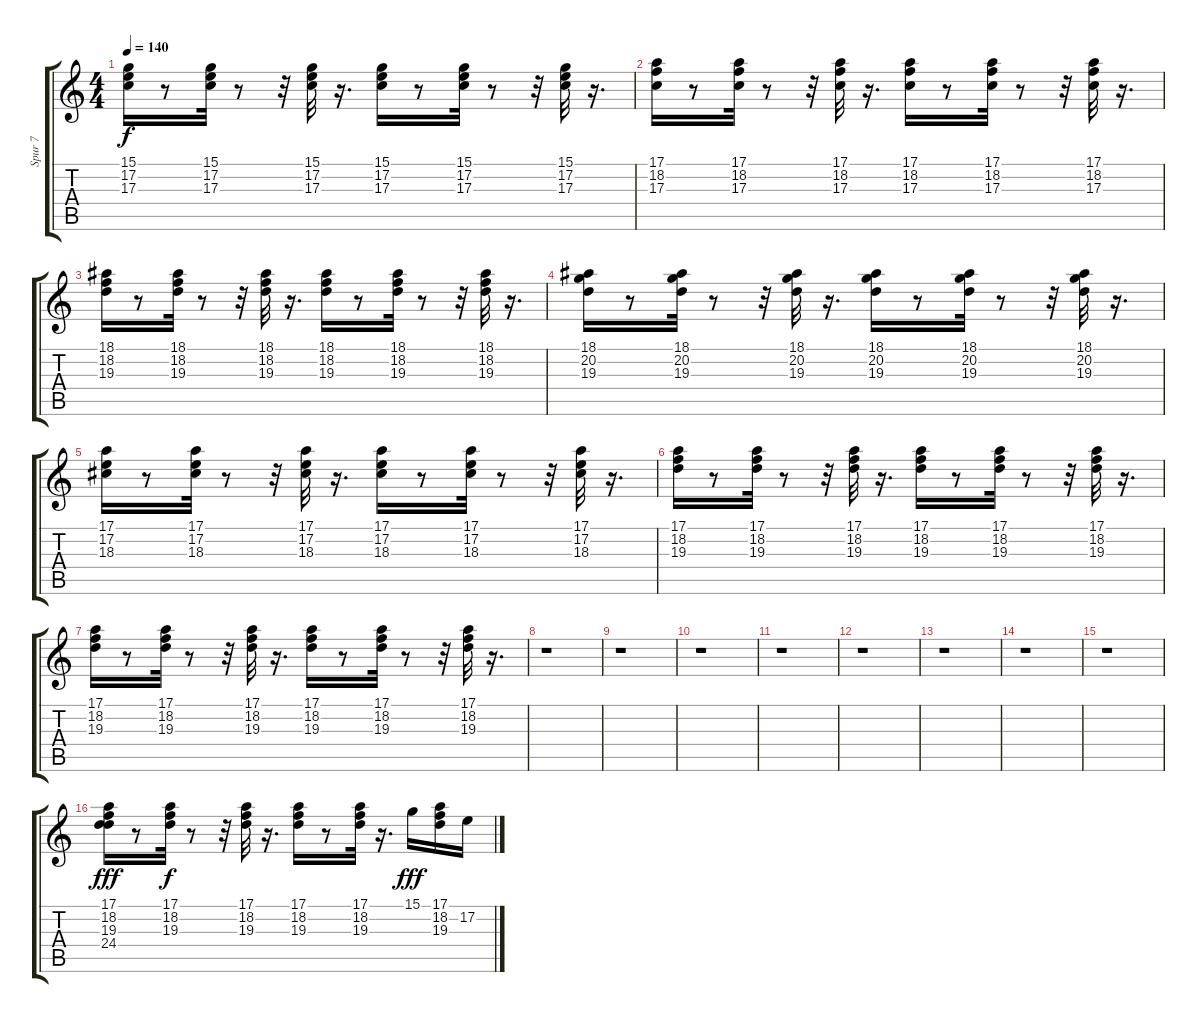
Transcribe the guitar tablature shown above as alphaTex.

\track ("Spur 7" "Spur 7") {instrument xylophone}
\staff {score tabs}
\tuning (E4 B3 G3 D3 A2 E2) {hide}
\ts (4 4)
\tempo 140
\clef g2
\ks c
(15.1 17.2 17.3).16{dy f} r.8 (15.1 17.2 17.3).32 r.8 r.32 (15.1 17.2 17.3).32 r.16{d} (15.1 17.2 17.3).16 r.8 (15.1 17.2 17.3).32 r.8 r.32 (15.1 17.2 17.3).32 r.16{d} |
(17.1 18.2 17.3).16 r.8 (17.1 18.2 17.3).32 r.8 r.32 (17.1 18.2 17.3).32 r.16{d} (17.1 18.2 17.3).16 r.8 (17.1 18.2 17.3).32 r.8 r.32 (17.1 18.2 17.3).32 r.16{d} |
(18.1 18.2 19.3).16 r.8 (18.1 18.2 19.3).32 r.8 r.32 (18.1 18.2 19.3).32 r.16{d} (18.1 18.2 19.3).16 r.8 (18.1 18.2 19.3).32 r.8 r.32 (18.1 18.2 19.3).32 r.16{d} |
(18.1 20.2 19.3).16 r.8 (18.1 20.2 19.3).32 r.8 r.32 (18.1 20.2 19.3).32 r.16{d} (18.1 20.2 19.3).16 r.8 (18.1 20.2 19.3).32 r.8 r.32 (18.1 20.2 19.3).32 r.16{d} |
(17.1 17.2 18.3).16 r.8 (17.1 17.2 18.3).32 r.8 r.32 (17.1 17.2 18.3).32 r.16{d} (17.1 17.2 18.3).16 r.8 (17.1 17.2 18.3).32 r.8 r.32 (17.1 17.2 18.3).32 r.16{d} |
(17.1 18.2 19.3).16 r.8 (17.1 18.2 19.3).32 r.8 r.32 (17.1 18.2 19.3).32 r.16{d} (17.1 18.2 19.3).16 r.8 (17.1 18.2 19.3).32 r.8 r.32 (17.1 18.2 19.3).32 r.16{d} |
(17.1 18.2 19.3).16 r.8 (17.1 18.2 19.3).32 r.8 r.32 (17.1 18.2 19.3).32 r.16{d} (17.1 18.2 19.3).16 r.8 (17.1 18.2 19.3).32 r.8 r.32 (17.1 18.2 19.3).32 r.16{d} |
r.1 |
r.1 |
r.1 |
r.1 |
r.1 |
r.1 |
r.1 |
r.1 |
(17.1 18.2 19.3 24.4).16{dy fff} r.8 (17.1 18.2 19.3).32{dy f} r.8 r.32 (17.1 18.2 19.3).32 r.16{d} (17.1 18.2 19.3).16 r.8 (17.1 18.2 19.3).32 r.16{d} 15.1.16{dy fff} (17.1 18.2 19.3).16 17.2.16
